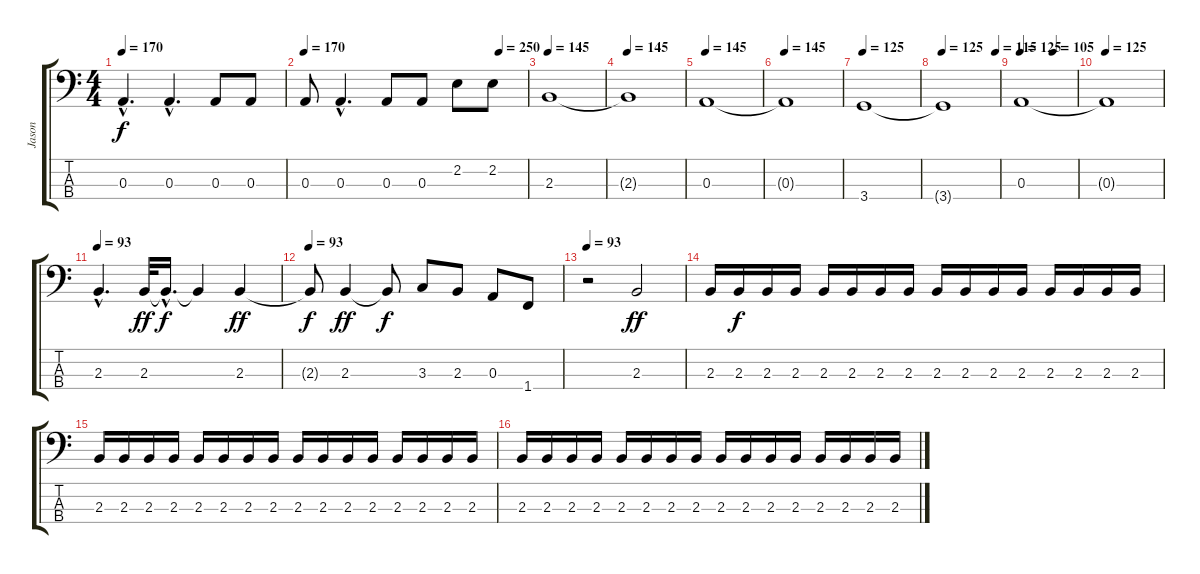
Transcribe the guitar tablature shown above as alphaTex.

\track ("Jason" "Jason") {instrument electricbasspick}
\staff {score tabs}
\tuning (G2 D2 A1 E1) {hide}
\ts (4 4)
\tempo 170
\clef f4
\ks c
0.3{hac}.4{d dy f} 0.3{hac}.4{d} 0.3.8 0.3.8 |
\tempo 170
\tempo (250 0.875)
0.3.8 0.3{hac}.4{d} 0.3.8 0.3.8 2.2.8 2.2.8 |
\tempo 145
2.3.1 |
\tempo 145
2.3{t}.1 |
\tempo 145
0.3.1 |
\tempo 145
0.3{t}.1 |
\tempo 125
3.4.1 |
\tempo 125
\tempo (115 0.9375)
3.4{t}.1 |
\tempo 125
\tempo (105 0.5833333333333334)
0.3.1 |
\tempo 125
0.3{t}.1 |
\tempo 93
2.3{hac}.4{d} 2.3.32{dy ff} 2.3{hac t}.16{d dy f} 2.3{t}.4 2.3.4{dy ff} |
\tempo 93
2.3{t}.8{dy f} 2.3.4{dy ff} 2.3{t}.8{dy f} 3.3.8 2.3.8 0.3.8 1.4.8 |
\tempo 93
r.2 2.3.2{dy ff} |
2.3.16 2.3.16{dy f} 2.3.16 2.3.16 2.3.16 2.3.16 2.3.16 2.3.16 2.3.16 2.3.16 2.3.16 2.3.16 2.3.16 2.3.16 2.3.16 2.3.16 |
2.3.16 2.3.16 2.3.16 2.3.16 2.3.16 2.3.16 2.3.16 2.3.16 2.3.16 2.3.16 2.3.16 2.3.16 2.3.16 2.3.16 2.3.16 2.3.16 |
2.3.16 2.3.16 2.3.16 2.3.16 2.3.16 2.3.16 2.3.16 2.3.16 2.3.16 2.3.16 2.3.16 2.3.16 2.3.16 2.3.16 2.3.16 2.3.16
